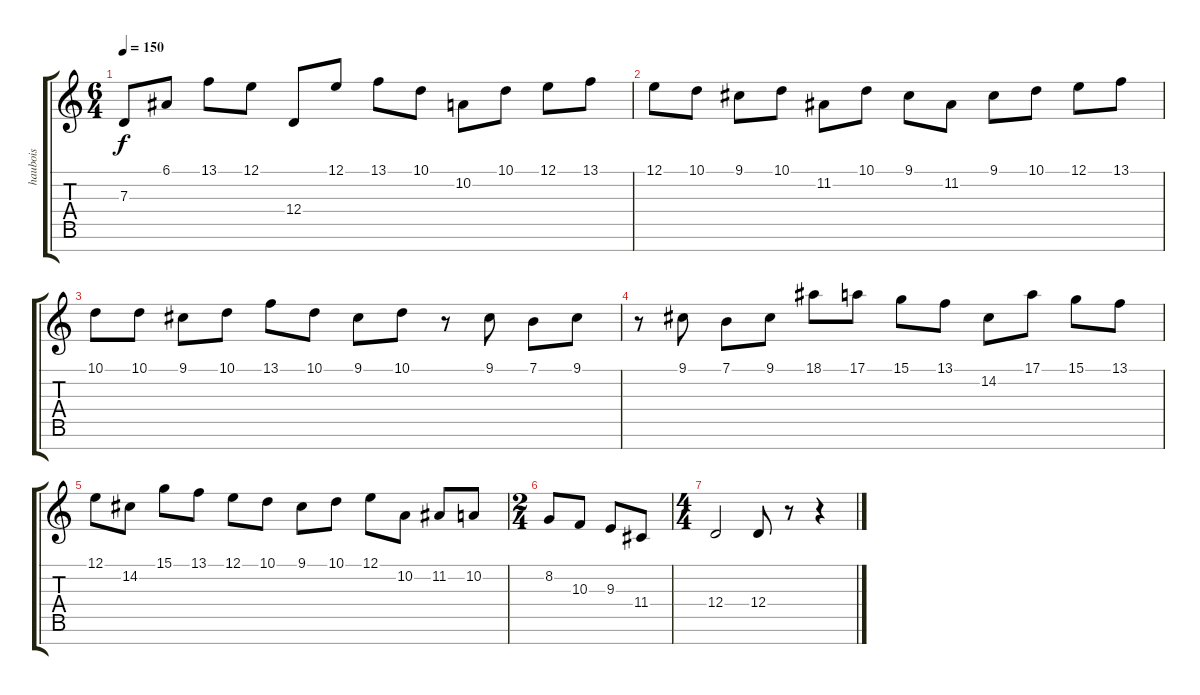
\track ("haubois" "haubois") {instrument oboe}
\staff {score tabs}
\tuning (E4 B3 G3 D3 A2 E2 B1) {hide}
\ts (6 4)
\tempo 150
\clef g2
\ks c
7.3.8{dy f} 6.1.8 13.1.8 12.1.8 12.4.8 12.1.8 13.1.8 10.1.8 10.2.8 10.1.8 12.1.8 13.1.8 |
12.1.8 10.1.8 9.1.8 10.1.8 11.2.8 10.1.8 9.1.8 11.2.8 9.1.8 10.1.8 12.1.8 13.1.8 |
10.1.8 10.1.8 9.1.8 10.1.8 13.1.8 10.1.8 9.1.8 10.1.8 r.8 9.1.8 7.1.8 9.1.8 |
r.8 9.1.8 7.1.8 9.1.8 18.1.8 17.1.8 15.1.8 13.1.8 14.2.8 17.1.8 15.1.8 13.1.8 |
12.1.8 14.2.8 15.1.8 13.1.8 12.1.8 10.1.8 9.1.8 10.1.8 12.1.8 10.2.8 11.2.8 10.2.8 |
\ts (2 4)
8.2.8 10.3.8 9.3.8 11.4.8 |
\ts (4 4)
12.4.2 12.4.8 r.8 r.4
